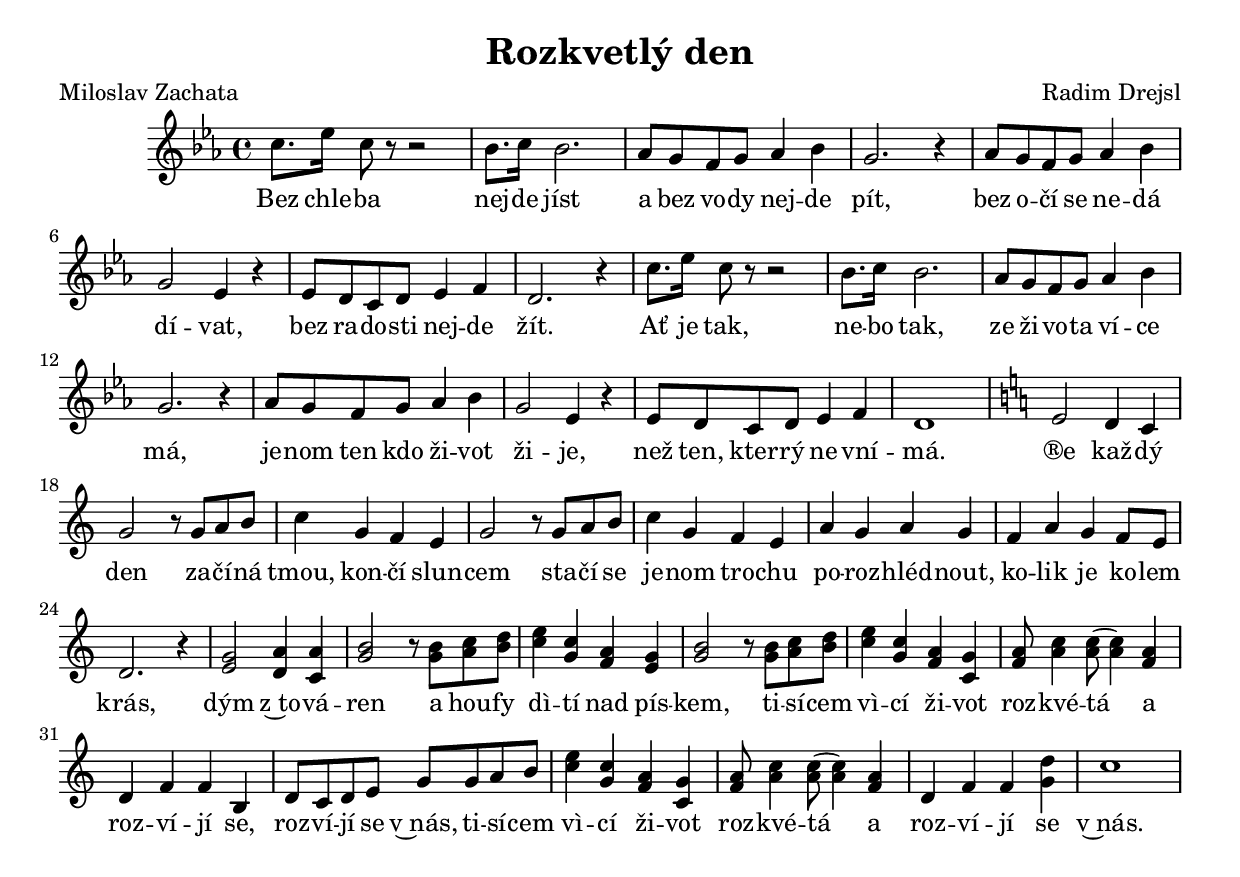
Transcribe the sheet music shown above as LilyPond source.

\version "2.20.0"
\header {
        title = "Rozkvetlý den" 
        composer = "Radim Drejsl" 
	poet = "Miloslav Zachata" 
}

melody =  \relative c'' { 
\clef treble       
\time 4/4 
\key es \major 
c8. es16 c8 r r2 | bes8. c16 bes2. |
as8 g f g as4 bes | g2. r4 |
as8 g f g as4 bes | g2 es4 r | es8 d c d es4 f | d2. r4 |
c'8. es16 c8 r r2 | bes8. c16 bes2. |
as8 g f g as4 bes | g2. r4 |
as8 g f g as4 bes | g2 es4 r | es8 d c d es4 f | d1 |
\key c\major 
e2 d4 c | g'2 r8 g a b | c4 g f e | g2 r8 g a b |
c4 g f e | a g a g | f a g f8 e | d2. r4 | 
<e g >2 <a d,>4 <a c,> | <g b>2 r8 <g b>8 <a c> <b d> |
<c e>4 <c g> <a f> <g e> | <g b>2 r8 <g b>8 <a c> <b d> |
<c e>4 <c g> <a f> <g c,> | <f a >8 <a c>4 q8 ( q4 )  <a f> | 
d, f f b, | d8 c d e g g a b | <c e>4 <c g> <a f> <g c,> | <f a >8 <a c>4 q8 ( q4 ) <a f> | d, f f <g d'> | c1 |

}

text = \lyricmode {
Bez chle -- ba nej -- de jíst a bez vo -- dy nej -- de pít,
bez o -- čí se ne -- dá dí -- vat,
bez ra -- do -- sti nej -- de žít.
Ať je tak, ne -- bo tak, ze ži -- vo -- ta ví -- ce má,
je -- nom ten kdo ži -- vot ži -- je, 
než ten, kter -- rý ne -- vní -- má.
®e kaž -- dý den za -- čí -- ná tmou, kon -- čí slun -- cem sta -- čí
se je -- nom tro -- chu po -- roz -- hléd -- nout, 
ko -- lik je ko -- lem krás,
dým z~to -- vá -- ren a hou -- fy dì -- tí nad pís -- kem,
ti -- sí -- cem vì -- cí ži -- vot roz -- kvé -- tá a roz -- ví -- jí
se, roz -- ví -- jí se v~nás, ti -- sí -- cem vì -- cí ži -- vot roz
-- kvé -- tá a roz -- ví -- jí se v~nás.

}

accompaniment =\chordmode {
		}

 \score {
      <<
         \new ChordNames {
             \set chordChanges = ##t
              \accompaniment
            }

          \new Voice = "one" { \autoBeamOn \melody }
          \new Lyrics \lyricsto "one" \text
       >>
         \midi  { \tempo 4=120 }
         \layout { linewidth = 20.0\cm  }
 }


